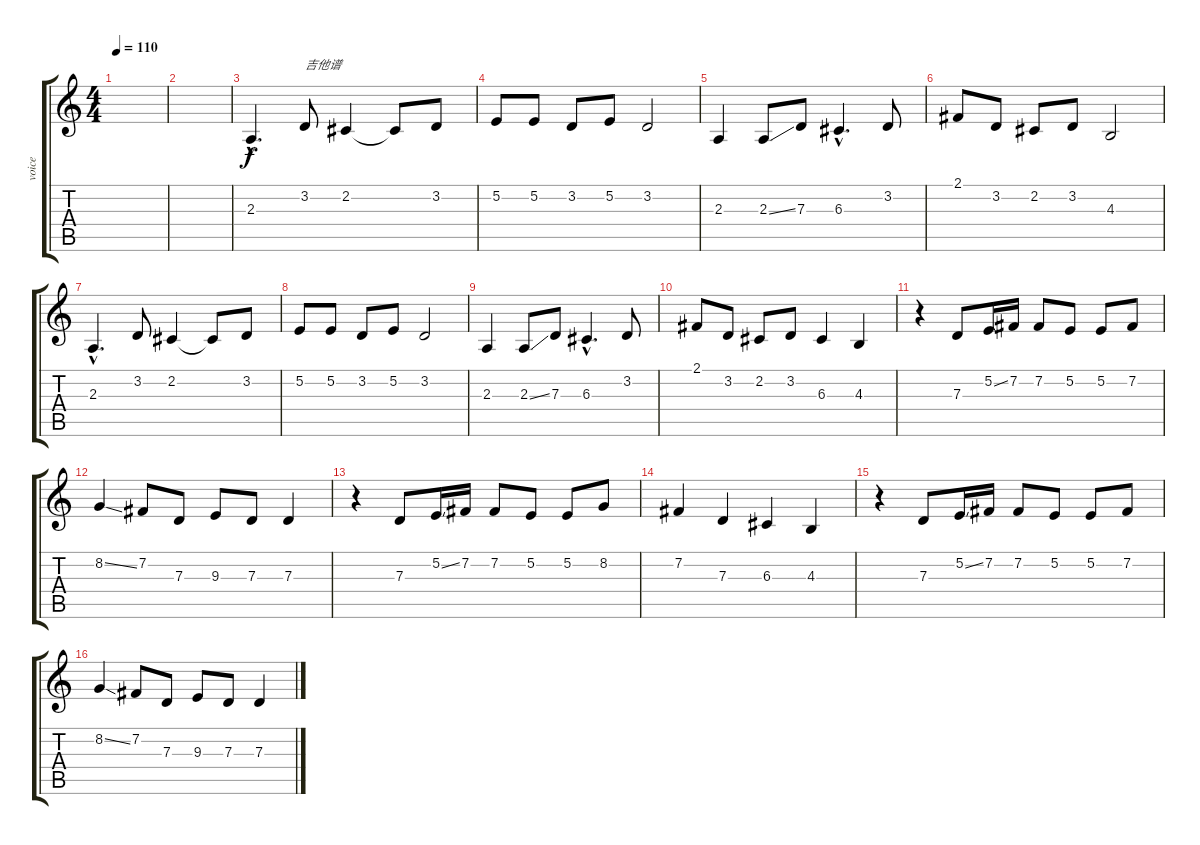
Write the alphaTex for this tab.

\track ("voice" "voice") {instrument fx5brightness}
\staff {score tabs}
\tuning (E4 B3 G3 D3 A2 E2) {hide}
\ts (4 4)
\tempo 110
\clef g2
\ks c
|
|
2.3{hac}.4{d} 3.2.8{txt "吉他谱"} 2.2.4 2.2{t}.8 3.2.8 |
5.2.8 5.2.8 3.2.8 5.2.8 3.2.2 |
2.3.4 2.3{ss}.8 7.3.8 6.3{hac}.4{d} 3.2.8 |
2.1.8 3.2.8 2.2.8 3.2.8 4.3.2 |
2.3{hac}.4{d} 3.2.8 2.2.4 2.2{t}.8 3.2.8 |
5.2.8 5.2.8 3.2.8 5.2.8 3.2.2 |
2.3.4 2.3{ss}.8 7.3.8 6.3{hac}.4{d} 3.2.8 |
2.1.8 3.2.8 2.2.8 3.2.8 6.3.4 4.3.4 |
r.4 7.3.8 5.2{ss}.16 7.2.16 7.2.8 5.2.8 5.2.8 7.2.8 |
8.2{ss}.4 7.2.8 7.3.8 9.3.8 7.3.8 7.3.4 |
r.4 7.3.8 5.2{ss}.16 7.2.16 7.2.8 5.2.8 5.2.8 8.2.8 |
7.2.4 7.3.4 6.3.4 4.3.4 |
r.4 7.3.8 5.2{ss}.16 7.2.16 7.2.8 5.2.8 5.2.8 7.2.8 |
8.2{ss}.4 7.2.8 7.3.8 9.3.8 7.3.8 7.3.4
